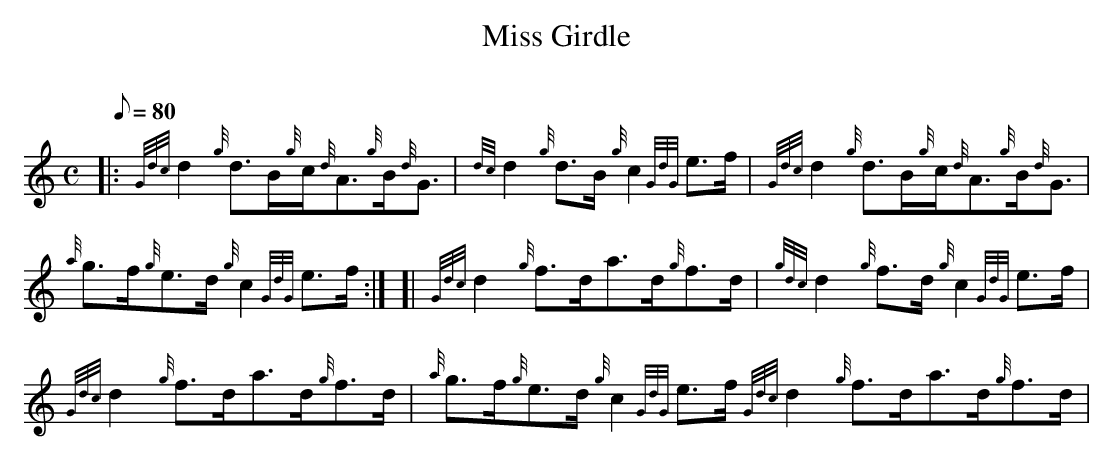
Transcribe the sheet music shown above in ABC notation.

X:1
T:Miss Girdle
M:C
L:1/8
Q:80
C:
K:HP
|: {Gdc}d2{g}d3/2B/2{g}c/2{d}A3/2{g}B/2{d}G3/2|
{dc}d2{g}d3/2B/2{g}c2{GdG}e3/2f/2|
{Gdc}d2{g}d3/2B/2{g}c/2{d}A3/2{g}B/2{d}G3/2|  !
{a}g3/2f/2{g}e3/2d/2{g}c2{GdG}e3/2f/2:| [|
{Gdc}d2{g}f3/2d/2a3/2d/2{g}f3/2d/2|
{gdc}d2{g}f3/2d/2{g}c2{GdG}e3/2f/2|  !
{Gdc}d2{g}f3/2d/2a3/2d/2{g}f3/2d/2|
{a}g3/2f/2{g}e3/2d/2{g}c2{GdG}e3/2f/2{Gdc}d2{g}f3/2d/2a3/2d/2{g}f3/2d/2|
